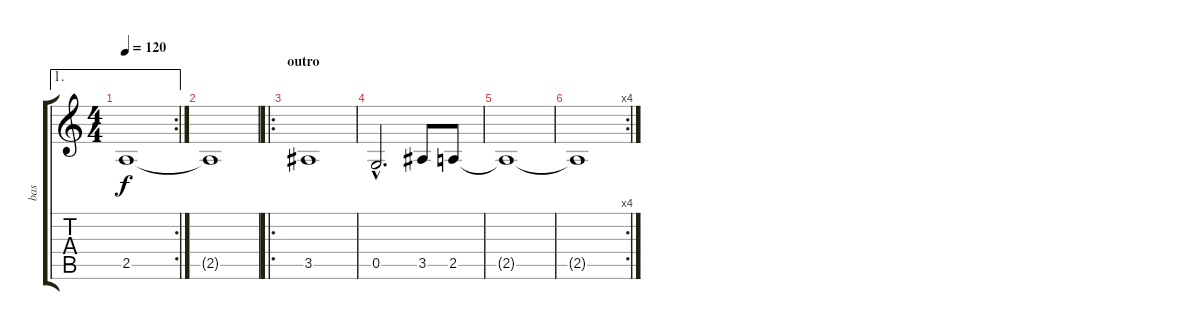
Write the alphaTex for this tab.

\track ("bas" "bas") {instrument electricbasspick}
\staff {score tabs}
\tuning (D4 A3 F3 C3 G2 C2) {hide}
\ae 1
\rc 2
\ts (4 4)
\tempo 120
\clef g2
\ks c
2.5{t}.1{dy f} |
2.5{t}.1 |
\ro
\section ("" "outro")
3.5.1 |
0.5{hac}.2{d} 3.5.8 2.5.8 |
2.5{t}.1 |
\rc 4
2.5{t}.1
